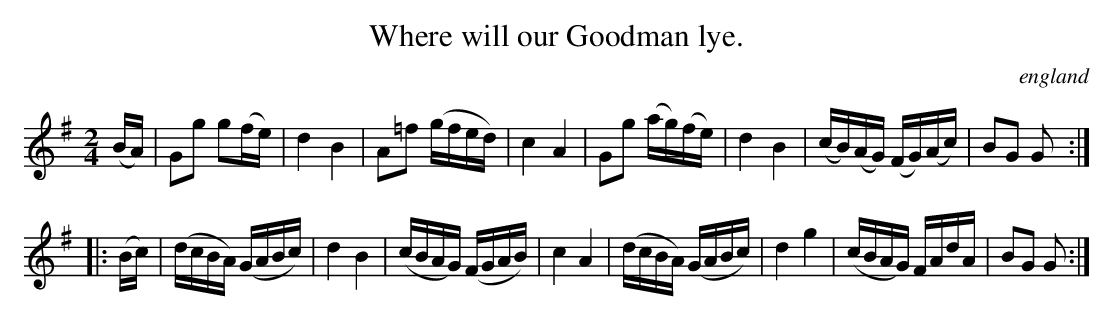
X:1
T:Where will our Goodman lye.
O:england
M:2/4
L:1/16
K:G
(BA)| G2g2   g2(fe) |d4 B4| A2=f2   (gfed)  |c4   A4 |\
G2g2  (ag)(fe)|d4 B4|(cB)(AG) (FG)(Ac)|B2G2 G2::
(Bc)|(dcBA) (GABc)  |d4 B4|(cBAG)   (FGAB)  |c4   A4 |\
(dcBA) (GABc)  |d4 g4|(cBAG)    FAdA   |B2G2 G2:|
